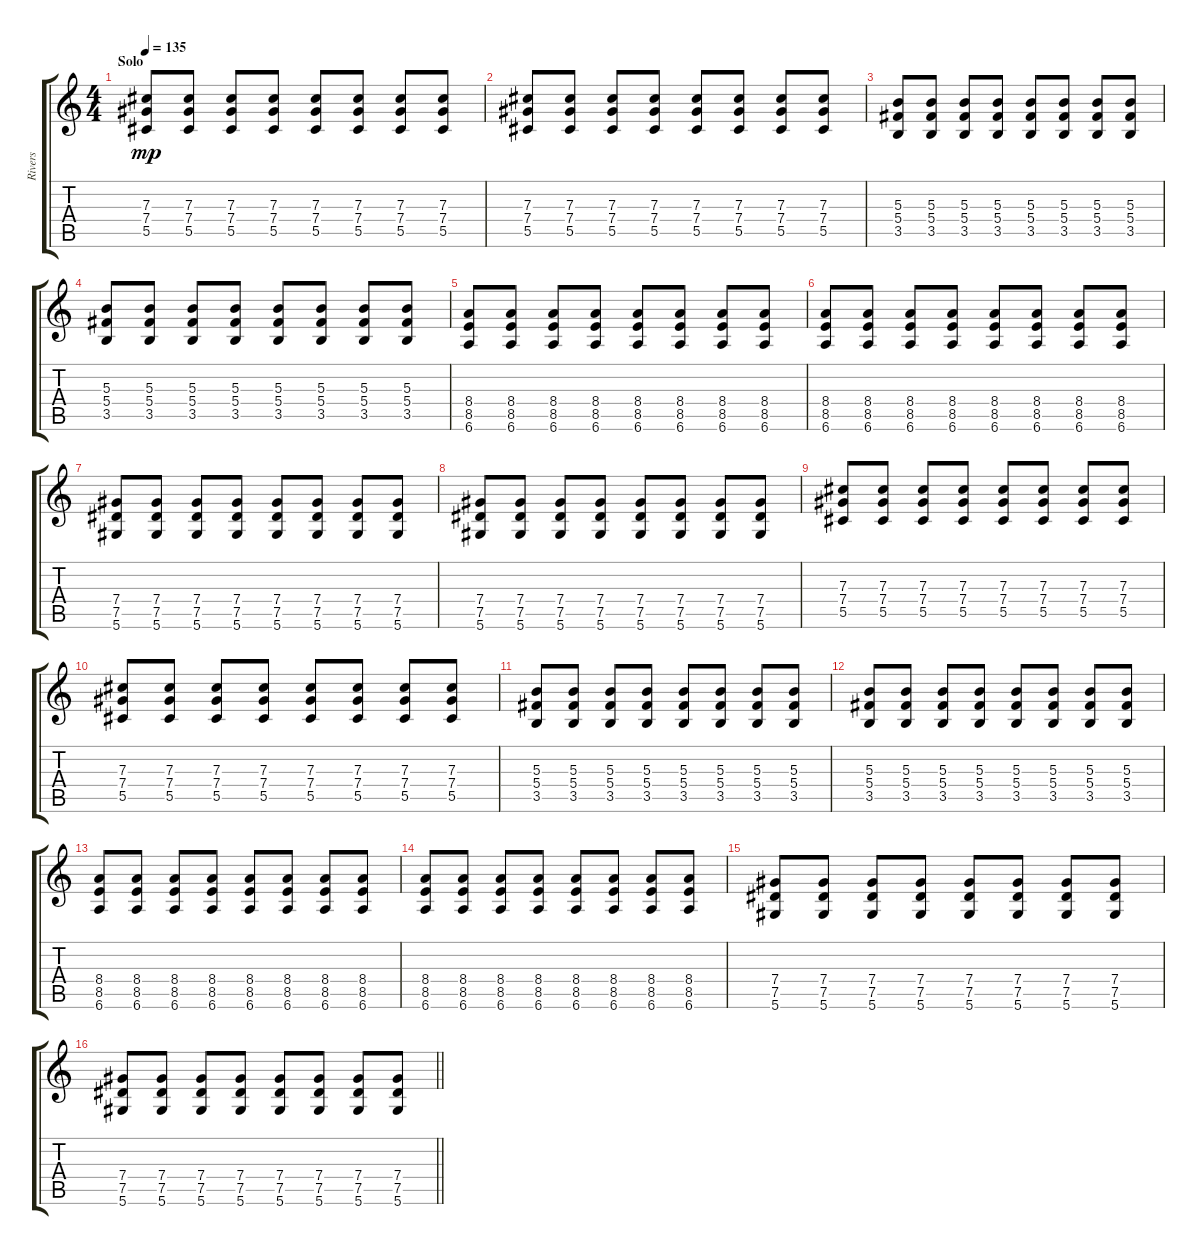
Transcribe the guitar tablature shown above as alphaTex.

\track ("Rivers" "Rivers") {instrument electricguitarmuted}
\staff {score tabs}
\tuning (Eb4 Bb3 Gb3 Db3 Ab2 Eb2) {hide}
\ts (4 4)
\section ("" "Solo")
\tempo 135
\clef g2
\ks c
(7.3 7.4 5.5).8{dy mp} (7.3 7.4 5.5).8 (7.3 7.4 5.5).8 (7.3 7.4 5.5).8 (7.3 7.4 5.5).8 (7.3 7.4 5.5).8 (7.3 7.4 5.5).8 (7.3 7.4 5.5).8 |
(7.3 7.4 5.5).8 (7.3 7.4 5.5).8 (7.3 7.4 5.5).8 (7.3 7.4 5.5).8 (7.3 7.4 5.5).8 (7.3 7.4 5.5).8 (7.3 7.4 5.5).8 (7.3 7.4 5.5).8 |
(5.3 5.4 3.5).8 (5.3 5.4 3.5).8 (5.3 5.4 3.5).8 (5.3 5.4 3.5).8 (5.3 5.4 3.5).8 (5.3 5.4 3.5).8 (5.3 5.4 3.5).8 (5.3 5.4 3.5).8 |
(5.3 5.4 3.5).8 (5.3 5.4 3.5).8 (5.3 5.4 3.5).8 (5.3 5.4 3.5).8 (5.3 5.4 3.5).8 (5.3 5.4 3.5).8 (5.3 5.4 3.5).8 (5.3 5.4 3.5).8 |
(8.4 8.5 6.6).8 (8.4 8.5 6.6).8 (8.4 8.5 6.6).8 (8.4 8.5 6.6).8 (8.4 8.5 6.6).8 (8.4 8.5 6.6).8 (8.4 8.5 6.6).8 (8.4 8.5 6.6).8 |
(8.4 8.5 6.6).8 (8.4 8.5 6.6).8 (8.4 8.5 6.6).8 (8.4 8.5 6.6).8 (8.4 8.5 6.6).8 (8.4 8.5 6.6).8 (8.4 8.5 6.6).8 (8.4 8.5 6.6).8 |
(7.4 7.5 5.6).8 (7.4 7.5 5.6).8 (7.4 7.5 5.6).8 (7.4 7.5 5.6).8 (7.4 7.5 5.6).8 (7.4 7.5 5.6).8 (7.4 7.5 5.6).8 (7.4 7.5 5.6).8 |
(7.4 7.5 5.6).8 (7.4 7.5 5.6).8 (7.4 7.5 5.6).8 (7.4 7.5 5.6).8 (7.4 7.5 5.6).8 (7.4 7.5 5.6).8 (7.4 7.5 5.6).8 (7.4 7.5 5.6).8 |
(7.3 7.4 5.5).8 (7.3 7.4 5.5).8 (7.3 7.4 5.5).8 (7.3 7.4 5.5).8 (7.3 7.4 5.5).8 (7.3 7.4 5.5).8 (7.3 7.4 5.5).8 (7.3 7.4 5.5).8 |
(7.3 7.4 5.5).8 (7.3 7.4 5.5).8 (7.3 7.4 5.5).8 (7.3 7.4 5.5).8 (7.3 7.4 5.5).8 (7.3 7.4 5.5).8 (7.3 7.4 5.5).8 (7.3 7.4 5.5).8 |
(5.3 5.4 3.5).8 (5.3 5.4 3.5).8 (5.3 5.4 3.5).8 (5.3 5.4 3.5).8 (5.3 5.4 3.5).8 (5.3 5.4 3.5).8 (5.3 5.4 3.5).8 (5.3 5.4 3.5).8 |
(5.3 5.4 3.5).8 (5.3 5.4 3.5).8 (5.3 5.4 3.5).8 (5.3 5.4 3.5).8 (5.3 5.4 3.5).8 (5.3 5.4 3.5).8 (5.3 5.4 3.5).8 (5.3 5.4 3.5).8 |
(8.4 8.5 6.6).8 (8.4 8.5 6.6).8 (8.4 8.5 6.6).8 (8.4 8.5 6.6).8 (8.4 8.5 6.6).8 (8.4 8.5 6.6).8 (8.4 8.5 6.6).8 (8.4 8.5 6.6).8 |
(8.4 8.5 6.6).8 (8.4 8.5 6.6).8 (8.4 8.5 6.6).8 (8.4 8.5 6.6).8 (8.4 8.5 6.6).8 (8.4 8.5 6.6).8 (8.4 8.5 6.6).8 (8.4 8.5 6.6).8 |
(7.4 7.5 5.6).8 (7.4 7.5 5.6).8 (7.4 7.5 5.6).8 (7.4 7.5 5.6).8 (7.4 7.5 5.6).8 (7.4 7.5 5.6).8 (7.4 7.5 5.6).8 (7.4 7.5 5.6).8 |
\barLineRight lightlight
(7.4 7.5 5.6).8 (7.4 7.5 5.6).8 (7.4 7.5 5.6).8 (7.4 7.5 5.6).8 (7.4 7.5 5.6).8 (7.4 7.5 5.6).8 (7.4 7.5 5.6).8 (7.4 7.5 5.6).8
